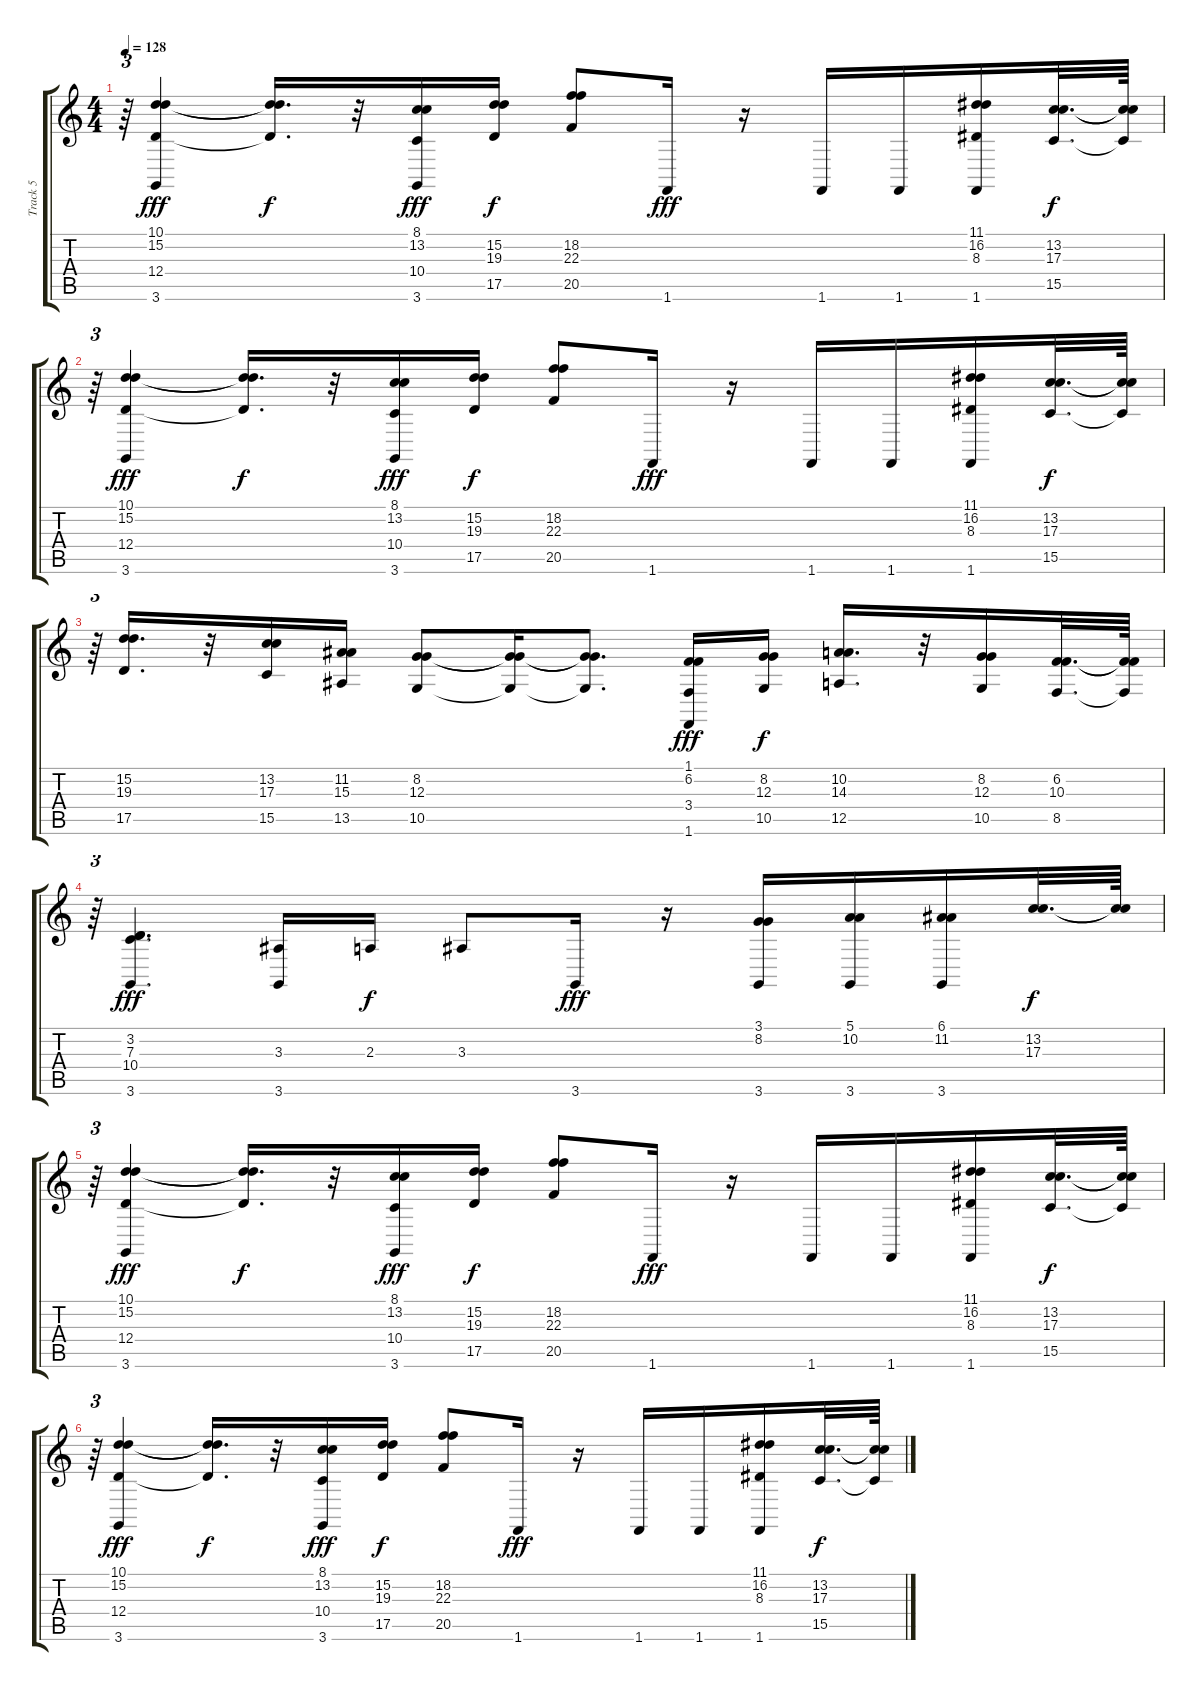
\track ("Track 5" "Track 5") {instrument clarinet}
\staff {score tabs}
\tuning (E4 B3 G3 D3 A2 E2) {hide}
\ts (4 4)
\tempo 128
\clef g2
\ks c
r.64{tu (3 2) dy f} (10.1 15.2 12.4 3.6).4{dy fff} (10.1{t} 15.2{t} 12.4{t}).16{d dy f} r.32 (8.1 13.2 10.4 3.6).16{dy fff} (15.2 19.3 17.5).16{dy f} (18.2 22.3 20.5).8 1.6.16{dy fff} r.16 1.6.16 1.6.16 (11.1 16.2 8.3 1.6).16 (13.2 17.3 15.5).32{d dy f} (13.2{t} 17.3{t} 15.5{t}).64 |
r.64{tu (3 2)} (10.1 15.2 12.4 3.6).4{dy fff} (10.1{t} 15.2{t} 12.4{t}).16{d dy f} r.32 (8.1 13.2 10.4 3.6).16{dy fff} (15.2 19.3 17.5).16{dy f} (18.2 22.3 20.5).8 1.6.16{dy fff} r.16 1.6.16 1.6.16 (11.1 16.2 8.3 1.6).16 (13.2 17.3 15.5).32{d dy f} (13.2{t} 17.3{t} 15.5{t}).64 |
r.64{tu (3 2)} (15.2 19.3 17.5).16{d} r.32 (13.2 17.3 15.5).16 (11.2 15.3 13.5).16 (8.2 12.3 10.5).8 (8.2{t} 12.3{t} 10.5{t}).16 (8.2{t} 12.3{t} 10.5{t}).8{d} (1.1 6.2 3.4 1.6).16{dy fff} (8.2 12.3 10.5).16{dy f} (10.2 14.3 12.5).16{d} r.32 (8.2 12.3 10.5).16 (6.2 10.3 8.5).32{d} (6.2{t} 10.3{t} 8.5{t}).64 |
r.64{tu (3 2)} (3.2 7.3 10.4 3.6).4{d dy fff} (3.3 3.6).16 2.3.16{dy f} 3.3.8 3.6.16{dy fff} r.16 (3.1 8.2 3.6).16 (5.1 10.2 3.6).16 (6.1 11.2 3.6).16 (13.2 17.3).32{d dy f} (13.2{t} 17.3{t}).64 |
r.64{tu (3 2)} (10.1 15.2 12.4 3.6).4{dy fff} (10.1{t} 15.2{t} 12.4{t}).16{d dy f} r.32 (8.1 13.2 10.4 3.6).16{dy fff} (15.2 19.3 17.5).16{dy f} (18.2 22.3 20.5).8 1.6.16{dy fff} r.16 1.6.16 1.6.16 (11.1 16.2 8.3 1.6).16 (13.2 17.3 15.5).32{d dy f} (13.2{t} 17.3{t} 15.5{t}).64 |
r.64{tu (3 2)} (10.1 15.2 12.4 3.6).4{dy fff} (10.1{t} 15.2{t} 12.4{t}).16{d dy f} r.32 (8.1 13.2 10.4 3.6).16{dy fff} (15.2 19.3 17.5).16{dy f} (18.2 22.3 20.5).8 1.6.16{dy fff} r.16 1.6.16 1.6.16 (11.1 16.2 8.3 1.6).16 (13.2 17.3 15.5).32{d dy f} (13.2{t} 17.3{t} 15.5{t}).64
